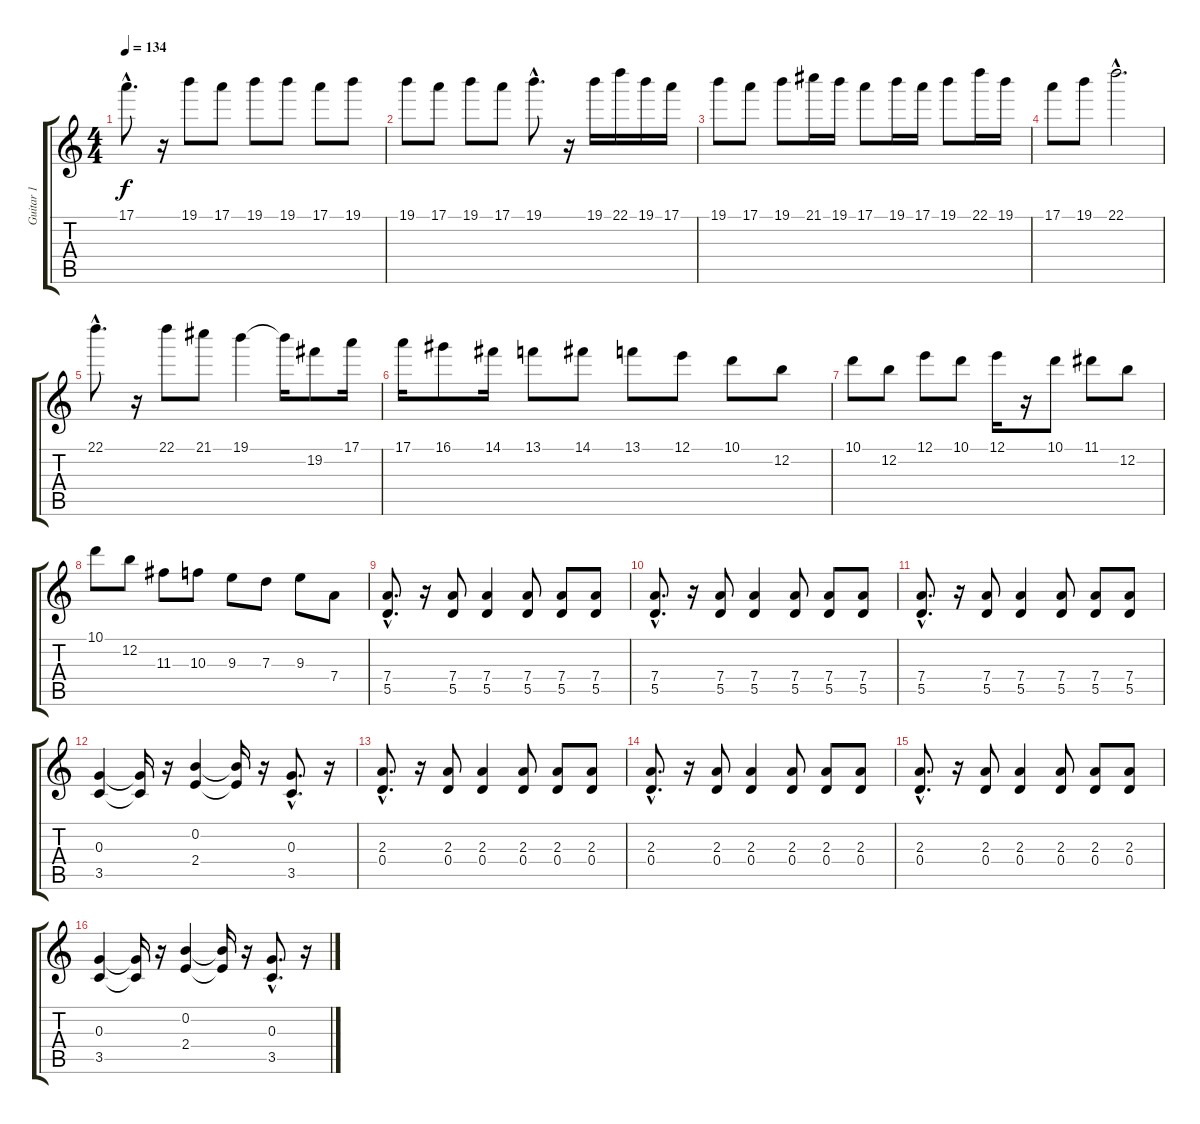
\track ("Guitar 1" "Guitar 1") {instrument distortionguitar}
\staff {score tabs}
\tuning (E4 B3 G3 D3 A2 E2) {hide}
\ts (4 4)
\tempo 134
\clef g2
\ks c
17.1{hac}.8{d dy f} r.16 19.1.8 17.1.8 19.1.8 19.1.8 17.1.8 19.1.8 |
19.1.8 17.1.8 19.1.8 17.1.8 19.1{hac}.8{d} r.16 19.1.16 22.1.16 19.1.16 17.1.16 |
19.1.8 17.1.8 19.1.8 21.1.16 19.1.16 17.1.8 19.1.16 17.1.16 19.1.8 22.1.16 19.1.16 |
17.1.8 19.1.8 22.1{hac}.2{d} |
22.1{hac}.8{d} r.16 22.1.8 21.1.8 19.1.4 19.1{t}.16 19.2.8 17.1.16 |
17.1.16 16.1.8 14.1.16 13.1.8 14.1.8 13.1.8 12.1.8 10.1.8 12.2.8 |
10.1.8 12.2.8 12.1.8 10.1.8 12.1.16 r.16 10.1.8 11.1.8 12.2.8 |
10.1.8 12.2.8 11.3.8 10.3.8 9.3.8 7.3.8 9.3.8 7.4.8 |
(7.4{hac} 5.5{hac}).8{d} r.16 (7.4 5.5).8 (7.4 5.5).4 (7.4 5.5).8 (7.4 5.5).8 (7.4 5.5).8 |
(7.4{hac} 5.5{hac}).8{d} r.16 (7.4 5.5).8 (7.4 5.5).4 (7.4 5.5).8 (7.4 5.5).8 (7.4 5.5).8 |
(7.4{hac} 5.5{hac}).8{d} r.16 (7.4 5.5).8 (7.4 5.5).4 (7.4 5.5).8 (7.4 5.5).8 (7.4 5.5).8 |
(0.3 3.5).4 (0.3{t} 3.5{t}).16 r.16 (0.2 2.4).4 (0.2{t} 2.4{t}).16 r.16 (0.3{hac} 3.5{hac}).8{d} r.16 |
(2.3{hac} 0.4{hac}).8{d} r.16 (2.3 0.4).8 (2.3 0.4).4 (2.3 0.4).8 (2.3 0.4).8 (2.3 0.4).8 |
(2.3{hac} 0.4{hac}).8{d} r.16 (2.3 0.4).8 (2.3 0.4).4 (2.3 0.4).8 (2.3 0.4).8 (2.3 0.4).8 |
(2.3{hac} 0.4{hac}).8{d} r.16 (2.3 0.4).8 (2.3 0.4).4 (2.3 0.4).8 (2.3 0.4).8 (2.3 0.4).8 |
(0.3 3.5).4 (0.3{t} 3.5{t}).16 r.16 (0.2 2.4).4 (0.2{t} 2.4{t}).16 r.16 (0.3{hac} 3.5{hac}).8{d} r.16
